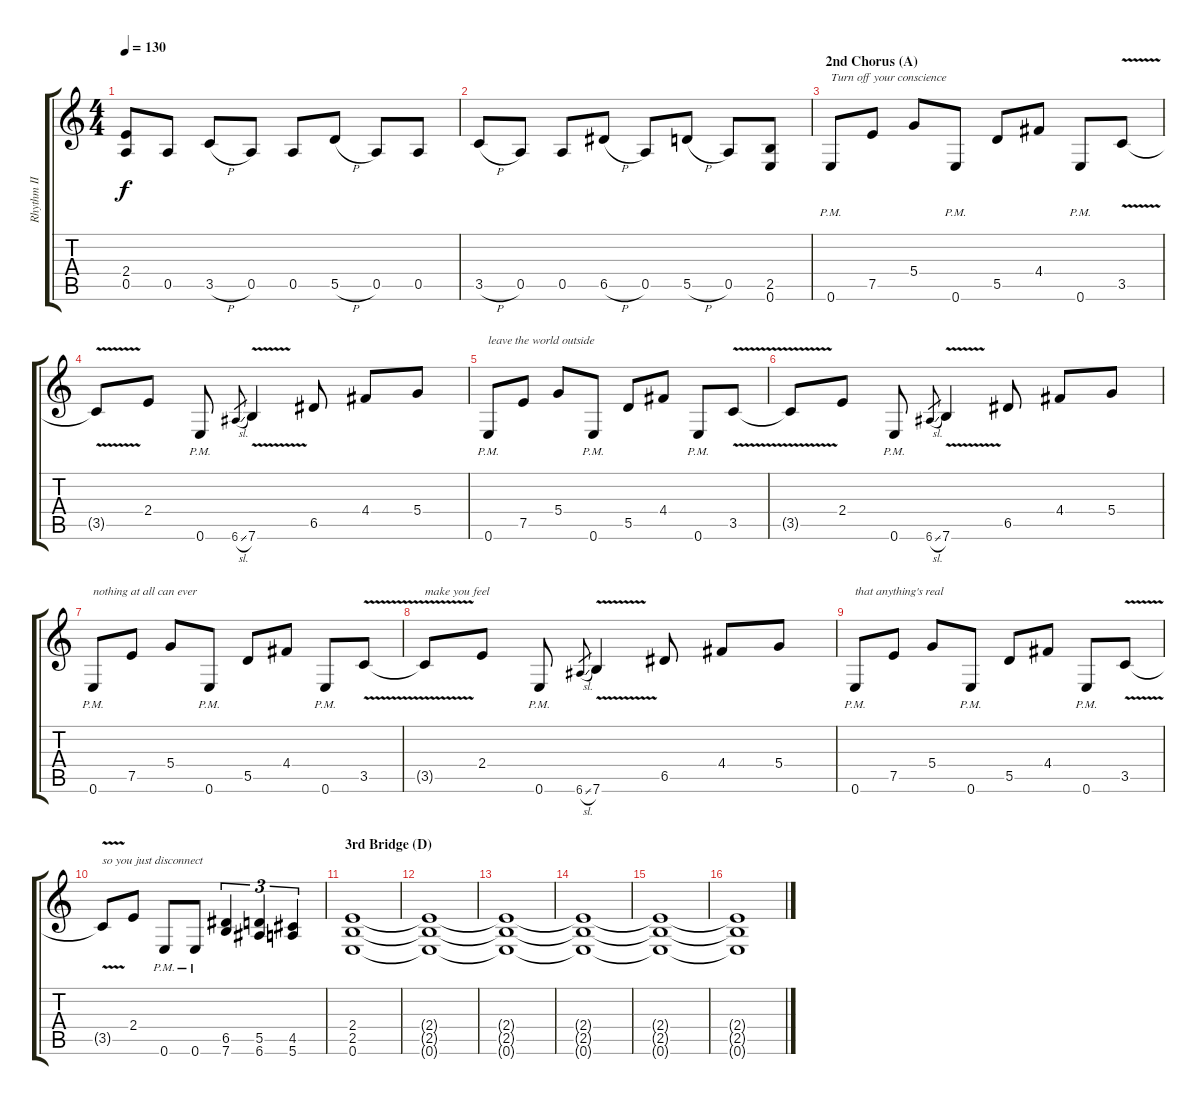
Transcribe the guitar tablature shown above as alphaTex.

\track ("Rhythm II" "Rhythm II") {instrument distortionguitar}
\staff {score tabs}
\tuning (E4 B3 G3 D3 A2 E2) {hide}
\ts (4 4)
\tempo 130
\clef g2
\ks c
(2.4{t} 0.5{t}).8{dy f} 0.5.8 3.5{h}.8 0.5.8 0.5.8 5.5{h}.8 0.5.8 0.5.8 |
3.5{h}.8 0.5.8 0.5.8 6.5{h}.8 0.5.8 5.5{h}.8 0.5.8 (2.5 0.6).8 |
\section ("" "2nd Chorus (A)")
0.6{pm}.8{txt "Turn off your conscience"} 7.5.8 5.4.8 0.6{pm}.8 5.5.8 4.4.8 0.6{pm}.8 3.5{v}.8 |
3.5{t}.8 2.4.8 0.6{pm}.8 6.6{sl}.8{gr} 7.6{v}.4 6.5.8 4.4.8 5.4.8 |
0.6{pm}.8{txt "leave the world outside"} 7.5.8 5.4.8 0.6{pm}.8 5.5.8 4.4.8 0.6{pm}.8 3.5{v}.8 |
3.5{t}.8 2.4.8 0.6{pm}.8 6.6{sl}.8{gr} 7.6{v}.4 6.5.8 4.4.8 5.4.8 |
0.6{pm}.8{txt "nothing at all can ever"} 7.5.8 5.4.8 0.6{pm}.8 5.5.8 4.4.8 0.6{pm}.8 3.5{v}.8 |
3.5{t}.8{txt "make you feel"} 2.4.8 0.6{pm}.8 6.6{sl}.8{gr} 7.6{v}.4 6.5.8 4.4.8 5.4.8 |
0.6{pm}.8{txt "that anything's real"} 7.5.8 5.4.8 0.6{pm}.8 5.5.8 4.4.8 0.6{pm}.8 3.5{v}.8 |
3.5{t}.8{txt "so you just disconnect"} 2.4.8 0.6{pm}.8 0.6{pm}.8 (6.5 7.6).4{tu (3 2)} (5.5 6.6).4{tu (3 2)} (4.5 5.6).4{tu (3 2)} |
\section ("" "3rd Bridge (D)")
(2.4 2.5 0.6).1{volume 0} |
(2.4{t} 2.5{t} 0.6{t}).1 |
(2.4{t} 2.5{t} 0.6{t}).1 |
(2.4{t} 2.5{t} 0.6{t}).1 |
(2.4{t} 2.5{t} 0.6{t}).1 |
(2.4{t} 2.5{t} 0.6{t}).1
